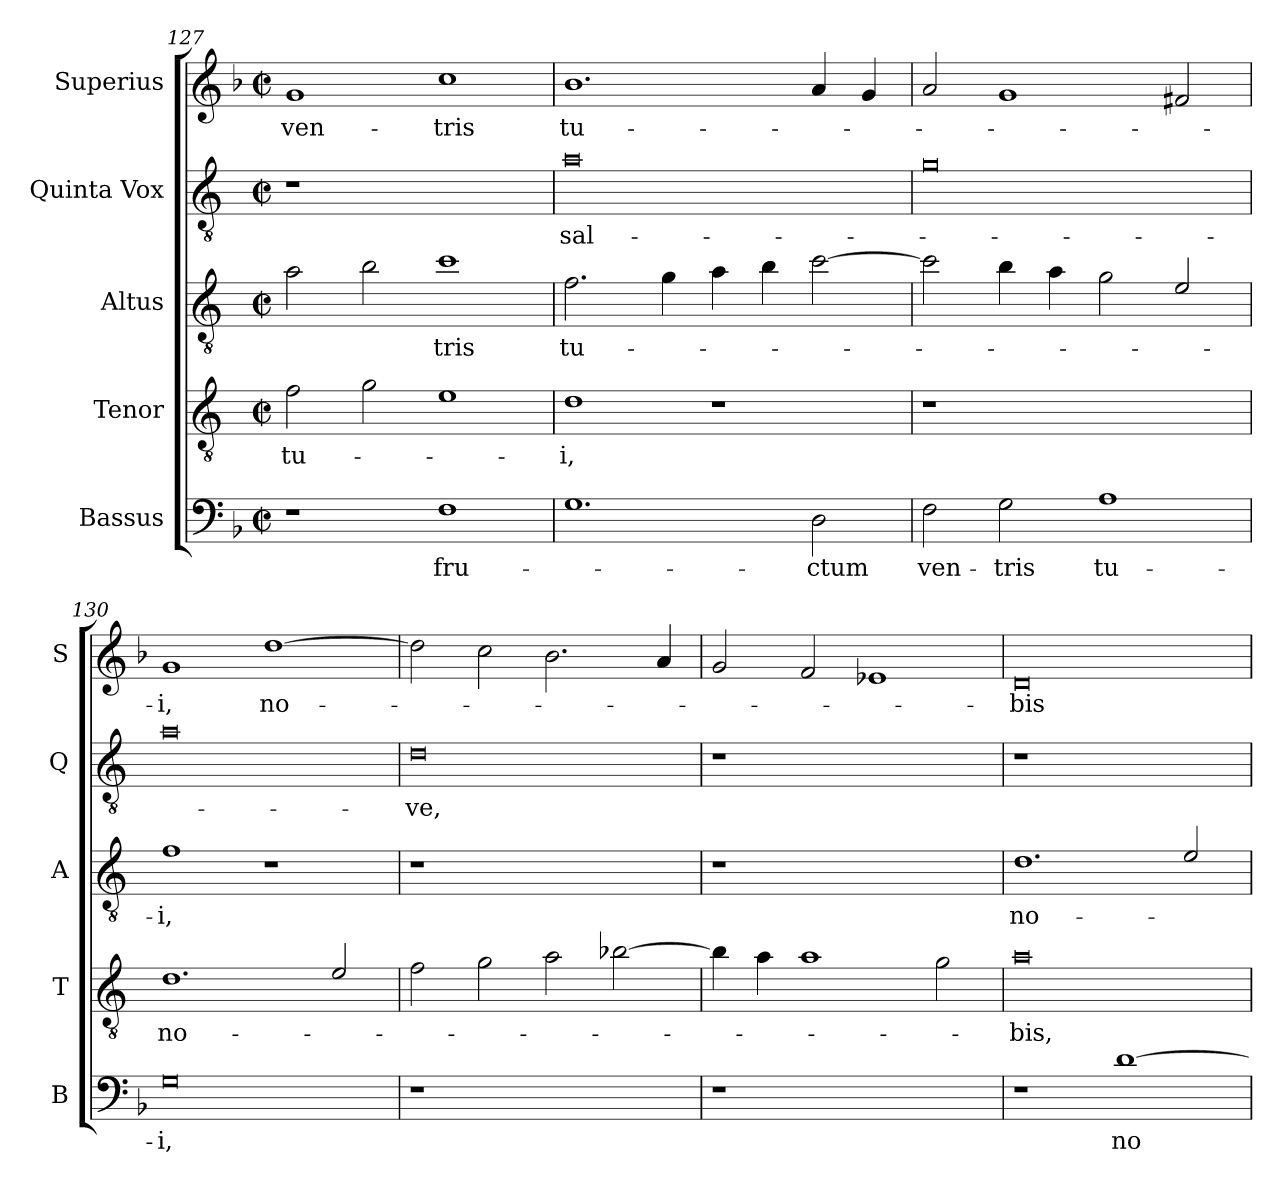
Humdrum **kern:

**kern	**text	**kern	**text	**kern	**text	**kern	**text	**kern	**text
*part5	*part5	*part4	*part4	*part3	*part3	*part2	*part2	*part1	*part1
*staff5	*staff5	*staff4	*staff4	*staff3	*staff3	*staff2	*staff2	*staff1	*staff1
*I"Bassus	*	*I"Tenor	*	*I"Altus	*	*I"Quinta Vox	*	*I"Superius	*
*I'B	*	*I'T	*	*I'A	*	*I'Q	*	*I'S	*
*clefF4	*	*clefGv2	*	*clefGv2	*	*clefGv2	*	*clefG2	*
*	*	*ITrd4c7	*	*ITrd4c7	*	*ITrd4c7	*	*	*
*k[b-]	*	*k[b-]	*	*k[b-]	*	*k[b-]	*	*k[b-]	*
*d:	*	*d:	*	*d:	*	*d:	*	*d:	*
*M2/2	*	*M2/2	*	*M2/2	*	*M2/2	*	*M2/2	*
*met(c|)	*	*met(c|)	*	*met(c|)	*	*met(c|)	*	*met(c|)	*
=127	=127	=127	=127	=127	=127	=127	=127	=127	=127
!	!	!	!LO:LY:b	!	!	!	!	!	!LO:LY:b
1r	.	2B-\	tu-	2d\	.	1r	.	1g	ven-
.	.	2c\	.	2e\	.	.	.	.	.
!	!LO:LY:b	!	!	!	!LO:LY:b	!	!	!	!LO:LY:b
1F	fru-	1A	.	1f	-tris	1ryy	.	1cc	-tris
=128	=128	=128	=128	=128	=128	=128	=128	=128	=128
!	!	!	!LO:LY:b	!	!LO:LY:b	!	!LO:LY:b	!	!LO:LY:b
1.G	.	1G	-i,	2.B-\	tu-	0d	sal-	1.b-	tu-
.	.	.	.	4c\	.	.	.	.	.
.	.	1r	.	4d\	.	.	.	.	.
.	.	.	.	4e\	.	.	.	.	.
!	!LO:LY:b	!	!	!	!	!	!	!	!
2D\	-ctum	.	.	[2f\	.	.	.	4a/	.
.	.	.	.	.	.	.	.	4g/	.
=129	=129	=129	=129	=129	=129	=129	=129	=129	=129
!	!LO:LY:b	!	!	!	!	!	!	!	!
2F\	ven-	1r	.	2f\]	.	0c	.	2a/	.
!	!LO:LY:b	!	!	!	!	!	!	!	!
2G\	-tris	.	.	4e\	.	.	.	1g	.
.	.	.	.	4d\	.	.	.	.	.
!	!LO:LY:b	!	!	!	!	!	!	!	!
1A	tu-	1ryy	.	2c\	.	.	.	.	.
.	.	.	.	2A/	.	.	.	2f#X/	.
=130	=130	=130	=130	=130	=130	=130	=130	=130	=130
!	!LO:LY:b	!	!LO:LY:b	!	!LO:LY:b	!	!	!	!LO:LY:b
0G	-i,	1.G	no-	1B-	-i,	0d	.	1g	-i,
!	!	!	!	!	!	!	!	!	!LO:LY:b
.	.	.	.	1r	.	.	.	[1dd	no-
.	.	2A/	.	.	.	.	.	.	.
!!LO:LB:g=z
=131	=131	=131	=131	=131	=131	=131	=131	=131	=131
!	!	!	!	!	!	!	!LO:LY:b	!	!
1r	.	2B-\	.	1r	.	0G	-ve,	2dd\]	.
.	.	2c\	.	.	.	.	.	2cc\	.
1ryy	.	2d\	.	1ryy	.	.	.	2.b-\	.
.	.	[2e-X\	.	.	.	.	.	.	.
.	.	.	.	.	.	.	.	4a/	.
=132	=132	=132	=132	=132	=132	=132	=132	=132	=132
1r	.	4e-\]	.	1r	.	1r	.	2g/	.
.	.	4d\	.	.	.	.	.	.	.
.	.	1d	.	.	.	.	.	2f/	.
1ryy	.	.	.	1ryy	.	1ryy	.	1e-X	.
.	.	2c\	.	.	.	.	.	.	.
=133	=133	=133	=133	=133	=133	=133	=133	=133	=133
!	!	!	!LO:LY:b	!	!LO:LY:b	!	!	!	!LO:LY:b
1r	.	0d	-bis,	1.G	no-	1r	.	0d	-bis
!	!LO:LY:b	!	!	!	!	!	!	!	!
[1d	no-	.	.	.	.	1ryy	.	.	.
.	.	.	.	2A/	.	.	.	.	.
=	=	=	=	=	=	=	=	=	=
*-	*-	*-	*-	*-	*-	*-	*-	*-	*-
